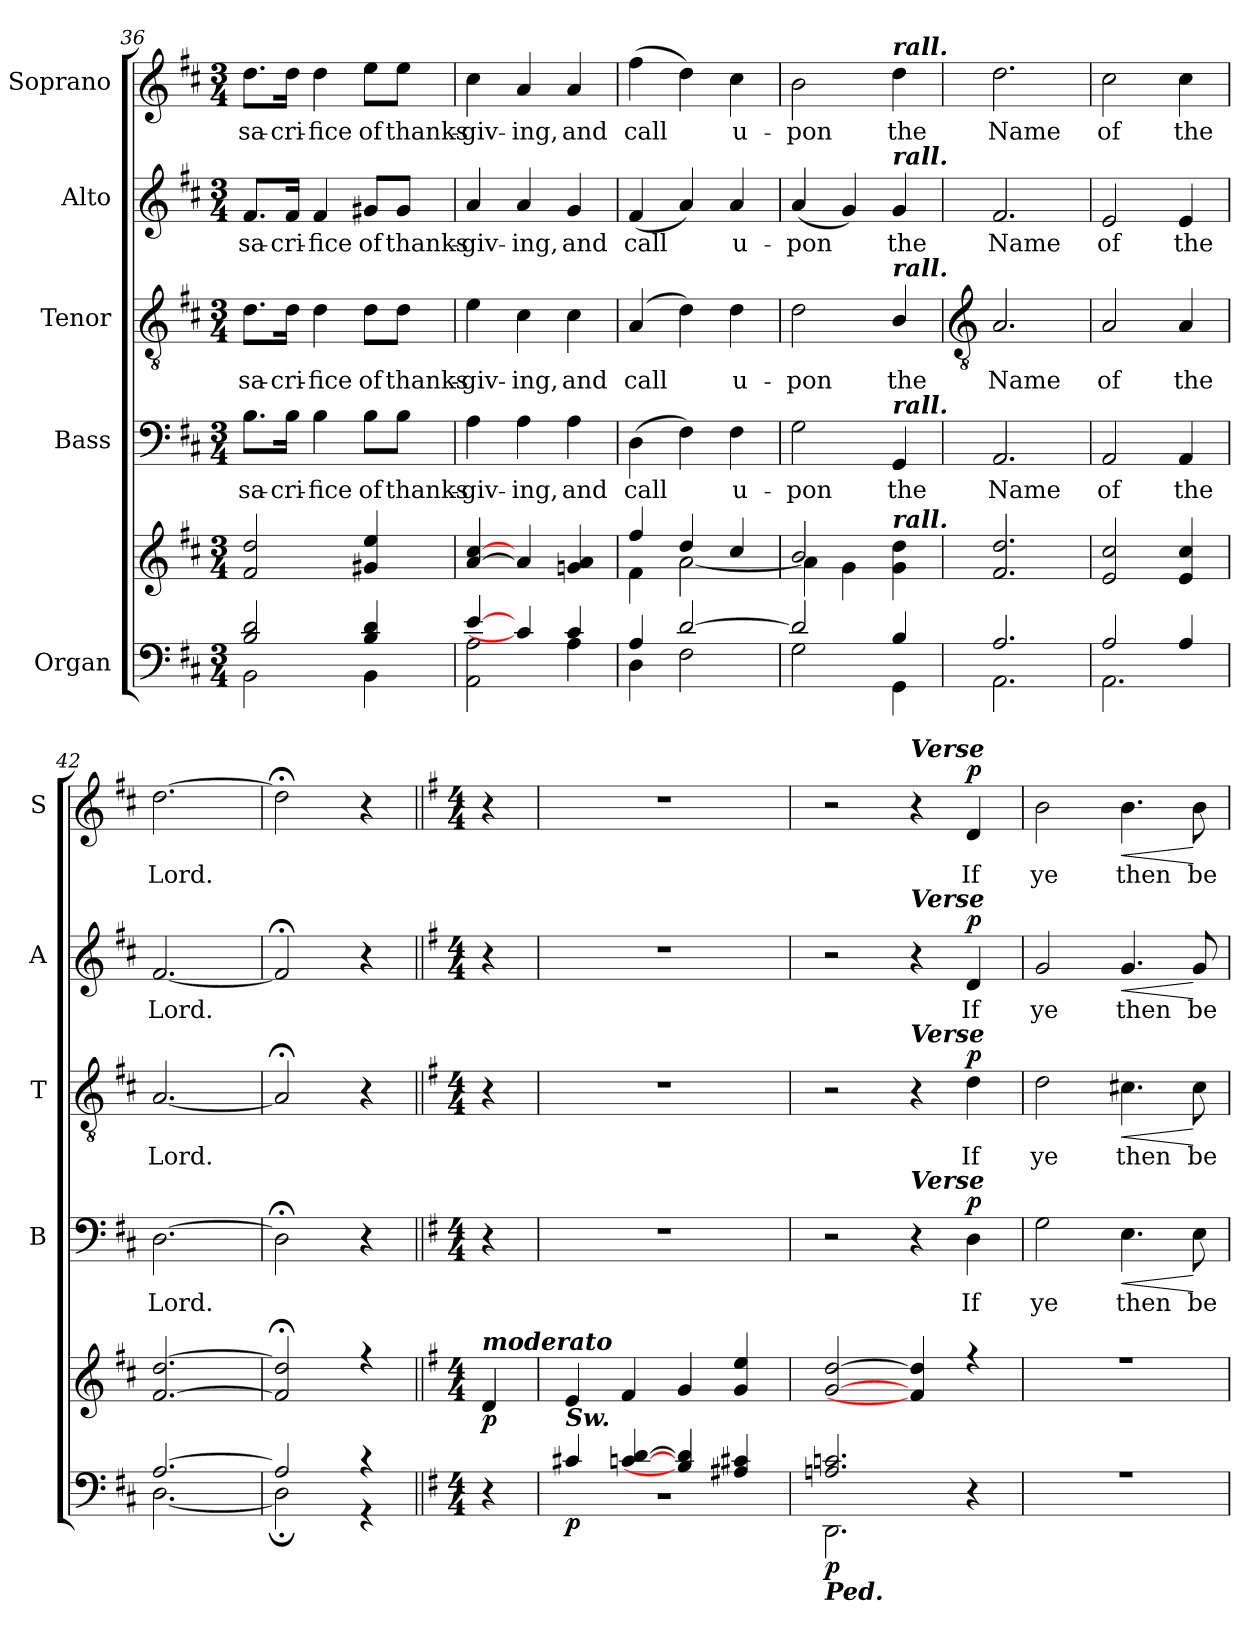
**kern	**kern	**dynam	**kern	**text	**dynam	**kern	**text	**dynam	**kern	**text	**dynam	**kern	**text	**dynam
*part5	*part5	*part5	*part4	*part4	*part4	*part3	*part3	*part3	*part2	*part2	*part2	*part1	*part1	*part1
*staff6	*staff5	*staff5/6	*staff4	*staff4	*staff4	*staff3	*staff3	*staff3	*staff2	*staff2	*staff2	*staff1	*staff1	*staff1
*I"Organ	*	*	*I"Bass	*	*	*I"Tenor	*	*	*I"Alto	*	*	*I"Soprano	*	*
*	*	*	*I'B	*	*	*I'T	*	*	*I'A	*	*	*I'S	*	*
*clefF4	*clefG2	*	*clefF4	*	*	*clefGv2	*	*	*clefG2	*	*	*clefG2	*	*
*k[f#c#]	*k[f#c#]	*	*k[f#c#]	*	*	*k[f#c#]	*	*	*k[f#c#]	*	*	*k[f#c#]	*	*
*D:	*D:	*	*D:	*	*	*D:	*	*	*D:	*	*	*D:	*	*
*M3/4	*M3/4	*	*M3/4	*	*	*M3/4	*	*	*M3/4	*	*	*M3/4	*	*
=36	=36	=36	=36	=36	=36	=36	=36	=36	=36	=36	=36	=36	=36	=36
*^	*^	*	*	*	*	*	*	*	*	*	*	*	*	*
!	!	!	!LO:N:vis=1	!	!	!LO:LY:b	!	!	!LO:LY:b	!	!	!LO:LY:b	!	!	!LO:LY:b	!
2B/ 2d/	2BB\	2f# 2dd	2.ryy	.	8.B\L	sa-	.	8.d\L	sa-	.	8.f#/L	sa-	.	8.dd\L	sa-	.
!	!	!	!	!	!	!LO:LY:b	!	!	!LO:LY:b	!	!	!LO:LY:b	!	!	!LO:LY:b	!
.	.	.	.	.	16B\Jk	-cri-	.	16d\Jk	-cri-	.	16f#/Jk	-cri-	.	16dd\Jk	-cri-	.
!	!	!	!	!	!	!LO:LY:b	!	!	!LO:LY:b	!	!	!LO:LY:b	!	!	!LO:LY:b	!
.	.	.	.	.	4B	-fice	.	4d	-fice	.	4f#	-fice	.	4dd	-fice	.
!	!	!	!	!	!	!LO:LY:b	!	!	!LO:LY:b	!	!	!LO:LY:b	!	!	!LO:LY:b	!
4B/ 4d/	4BB\	4g#X 4ee	.	.	8B\L	of	.	8d\L	of	.	8g#X/L	of	.	8ee\L	of	.
!	!	!	!	!	!	!LO:LY:b	!	!	!LO:LY:b	!	!	!LO:LY:b	!	!	!LO:LY:b	!
.	.	.	.	.	8B\J	thanks-	.	8d\J	thanks-	.	8g#/J	thanks-	.	8ee\J	thanks-	.
=37	=37	=37	=37	=37	=37	=37	=37	=37	=37	=37	=37	=37	=37	=37	=37	=37
!	!	!	!LO:N:vis=1	!	!	!LO:LY:b	!	!	!LO:LY:b	!	!	!LO:LY:b	!	!	!LO:LY:b	!
[4e/	2AA\ 2A\	[4a [4cc#	2.ryy	.	4A	-giv-	.	4e	-giv-	.	4a	-giv-	.	4cc#	-giv-	.
!	!	!	!	!	!	!LO:LY:b	!	!	!LO:LY:b	!	!	!LO:LY:b	!	!	!LO:LY:b	!
4c#/]	.	4a]	.	.	4A	-ing,	.	4c#	-ing,	.	4a	-ing,	.	4a	-ing,	.
!	!	!	!	!	!	!LO:LY:b	!	!	!LO:LY:b	!	!	!LO:LY:b	!	!	!LO:LY:b	!
4c#/	4A\	4gn 4a	.	.	4A	and	.	4c#	and	.	4g	and	.	4a	and	.
=38	=38	=38	=38	=38	=38	=38	=38	=38	=38	=38	=38	=38	=38	=38	=38	=38
!	!	!	!	!	!	!LO:LY:b	!	!	!LO:LY:b	!	!	!LO:LY:b	!	!	!LO:LY:b	!
4A/	4D\	4ff#/	4f#\	.	(>4D	call	.	(4A	call	.	(<4f#	call	.	(>4ff#	call	.
[2d/	2F#\	4dd/	[2a\	.	4F#)	.	.	4d)	.	.	4a)	.	.	4dd)	.	.
!	!	!	!	!	!	!LO:LY:b	!	!	!LO:LY:b	!	!	!LO:LY:b	!	!	!LO:LY:b	!
.	.	4cc#/	.	.	4F#	u-	.	4d	u-	.	4a	u-	.	4cc#	u-	.
=39	=39	=39	=39	=39	=39	=39	=39	=39	=39	=39	=39	=39	=39	=39	=39	=39
!	!	!	!	!	!	!LO:LY:b	!	!	!LO:LY:b	!	!	!LO:LY:b	!	!	!LO:LY:b	!
2d/]	2G\	2b/	4a\]	.	2G	-pon	.	2d	-pon	.	(<4a	-pon	.	2b	-pon	.
.	.	.	4g\	.	.	.	.	.	.	.	4g)	.	.	.	.	.
!	!	!	!	!	!	!	!	!	!	!	!	!	!	!LO:TX:a:Bi:t=rall.	!	!
!	!	!	!	!	!	!	!	!	!	!	!LO:TX:a:Bi:t=rall.	!	!	!	!	!
!	!	!	!	!	!	!	!	!LO:TX:a:Bi:t=rall.	!	!	!	!	!	!	!	!
!	!	!	!	!	!LO:TX:a:Bi:t=rall.	!	!	!	!	!	!	!	!	!	!	!
!	!	!LO:TX:a:Bi:t=rall.	!	!	!	!	!	!	!	!	!	!	!	!	!	!
!	!	!	!	!	!	!LO:LY:b	!	!	!LO:LY:b	!	!	!LO:LY:b	!	!	!LO:LY:b	!
4B/	4GG\	4g 4dd	4ryy	.	4GG	the	.	4B/	the	.	4g	the	.	4dd	the	.
!!LO:LB:g=z
=40	=40	=40	=40	=40	=40	=40	=40	=40	=40	=40	=40	=40	=40	=40	=40	=40
*	*	*	*	*	*	*	*	*clefGv2	*	*	*	*	*	*	*	*
!	!	!	!LO:N:vis=1	!	!	!LO:LY:b	!	!	!LO:LY:b	!	!	!LO:LY:b	!	!	!LO:LY:b	!
2.A/	2.AA\	2.f# 2.dd	2.ryy	.	2.AA	Name	.	2.A	Name	.	2.f#	Name	.	2.dd	Name	.
=41	=41	=41	=41	=41	=41	=41	=41	=41	=41	=41	=41	=41	=41	=41	=41	=41
!	!	!	!LO:N:vis=1	!	!	!LO:LY:b	!	!	!LO:LY:b	!	!	!LO:LY:b	!	!	!LO:LY:b	!
2A/	2.AA\	2e 2cc#	2.ryy	.	2AA	of	.	2A	of	.	2e	of	.	2cc#	of	.
!	!	!	!	!	!	!LO:LY:b	!	!	!LO:LY:b	!	!	!LO:LY:b	!	!	!LO:LY:b	!
4A/	.	4e 4cc#	.	.	4AA	the	.	4A	the	.	4e	the	.	4cc#	the	.
=42	=42	=42	=42	=42	=42	=42	=42	=42	=42	=42	=42	=42	=42	=42	=42	=42
!	!	!	!LO:N:vis=1	!	!	!LO:LY:b	!	!	!LO:LY:b	!	!	!LO:LY:b	!	!	!LO:LY:b	!
[2.A/	[2.D\	[2.f# [2.dd	2.ryy	.	[2.D	Lord.	.	[2.A	Lord.	.	[2.f#	Lord.	.	[2.dd	Lord.	.
=43	=43	=43	=43	=43	=43	=43	=43	=43	=43	=43	=43	=43	=43	=43	=43	=43
!	!	!	!LO:N:vis=1	!	!	!	!	!	!	!	!	!	!	!	!	!
2A/]	2D;\]	2f#];< 2dd];<	2.ryy	.	2D;<]	.	.	2A;<]	.	.	2f#;<]	.	.	2dd;<]	.	.
4r	4r	4r	.	.	4r	.	.	4r	.	.	4r	.	.	4r	.	.
=44||	=44||	=44||	=44||	=44||	=44||	=44||	=44||	=44||	=44||	=44||	=44||	=44||	=44||	=44||	=44||	=44||
*k[f#]	*	*k[f#]	*	*	*k[f#]	*	*	*k[f#]	*	*	*k[f#]	*	*	*k[f#]	*	*
*G:	*	*G:	*	*	*G:	*	*	*G:	*	*	*G:	*	*	*G:	*	*
*M4/4	*	*M4/4	*	*	*M4/4	*	*	*M4/4	*	*	*M4/4	*	*	*M4/4	*	*
*	*	*MM80	*	*	*	*	*	*	*	*	*	*	*	*	*	*
!	!	!LO:TX:a:Bi:t=moderato	!	!	!	!	!	!	!	!	!	!	!	!	!	!
!	!	!	!	!LO:DY:b	!	!	!	!	!	!	!	!	!	!	!	!
4r	4ryy	4d	4ryy	p	4r	.	.	4r	.	.	4r	.	.	4r	.	.
=45	=45	=45	=45	=45	=45	=45	=45	=45	=45	=45	=45	=45	=45	=45	=45	=45
!LO:TX:a:Bi:t=Sw.	!	!	!	!	!	!	!	!	!	!	!	!	!	!	!	!
!	!	!	!	!LO:DY:b=2	!	!	!	!	!	!	!	!	!	!	!	!
4c#X/	1r	4e	1ryy	p	1r	.	.	1r	.	.	1r	.	.	1r	.	.
[4cn/ [4d/	.	4f#	.	.	.	.	.	.	.	.	.	.	.	.	.	.
4B/] 4d/]	.	4g	.	.	.	.	.	.	.	.	.	.	.	.	.	.
4A#X/ 4c#X/	.	4g 4ee	.	.	.	.	.	.	.	.	.	.	.	.	.	.
=46	=46	=46	=46	=46	=46	=46	=46	=46	=46	=46	=46	=46	=46	=46	=46	=46
!LO:TX:b:Bi:t=Ped.	!	!	!	!	!	!	!	!	!	!	!	!	!	!	!	!
!	!	!	!	!LO:DY:b=2	!	!	!	!	!	!	!	!	!	!	!	!
2.An/ 2.cn/	2.DD\	[2g [2dd	1ryy	p	2r	.	.	2r	.	.	2r	.	.	2r	.	.
!	!	!	!	!	!	!	!	!	!	!	!	!	!	!LO:TX:a:Bi:t=Verse	!	!
!	!	!	!	!	!	!	!	!	!	!	!LO:TX:a:Bi:t=Verse	!	!	!	!	!
!	!	!	!	!	!	!	!	!LO:TX:a:Bi:t=Verse	!	!	!	!	!	!	!	!
!	!	!	!	!	!LO:TX:a:Bi:t=Verse	!	!	!	!	!	!	!	!	!	!	!
.	.	4f#] 4dd]	.	.	4r	.	.	4r	.	.	4r	.	.	4r	.	.
!	!	!	!	!	!	!LO:LY:b	!LO:DY:b	!	!LO:LY:b	!LO:DY:b	!	!LO:LY:b	!LO:DY:b	!	!LO:LY:b	!LO:DY:b
4r	4ryy	4r	.	.	4D	If	p	4d	If	p	4d	If	p	4d	If	p
=47	=47	=47	=47	=47	=47	=47	=47	=47	=47	=47	=47	=47	=47	=47	=47	=47
!	!	!	!	!	!	!LO:LY:b	!	!	!LO:LY:b	!	!	!LO:LY:b	!	!	!LO:LY:b	!
1r	1ryy	1r	1ryy	.	2G	ye	.	2d	ye	.	2g	ye	.	2b	ye	.
!	!	!	!	!	!	!LO:LY:b	!LO:HP:b	!	!LO:LY:b	!LO:HP:b	!	!LO:LY:b	!LO:HP:b	!	!LO:LY:b	!LO:HP:b
.	.	.	.	.	4.E	then	<	4.c#X	then	<	4.g	then	<	4.b	then	<
!	!	!	!	!	!	!LO:LY:b	!	!	!LO:LY:b	!	!	!LO:LY:b	!	!	!LO:LY:b	!
.	.	.	.	.	8E	be	[	8c#	be	[	8g	be	[	8b	be	[
*v	*v	*	*	*	*	*	*	*	*	*	*	*	*	*	*	*
*	*v	*v	*	*	*	*	*	*	*	*	*	*	*	*	*
=	=	=	=	=	=	=	=	=	=	=	=	=	=	=
*-	*-	*-	*-	*-	*-	*-	*-	*-	*-	*-	*-	*-	*-	*-
